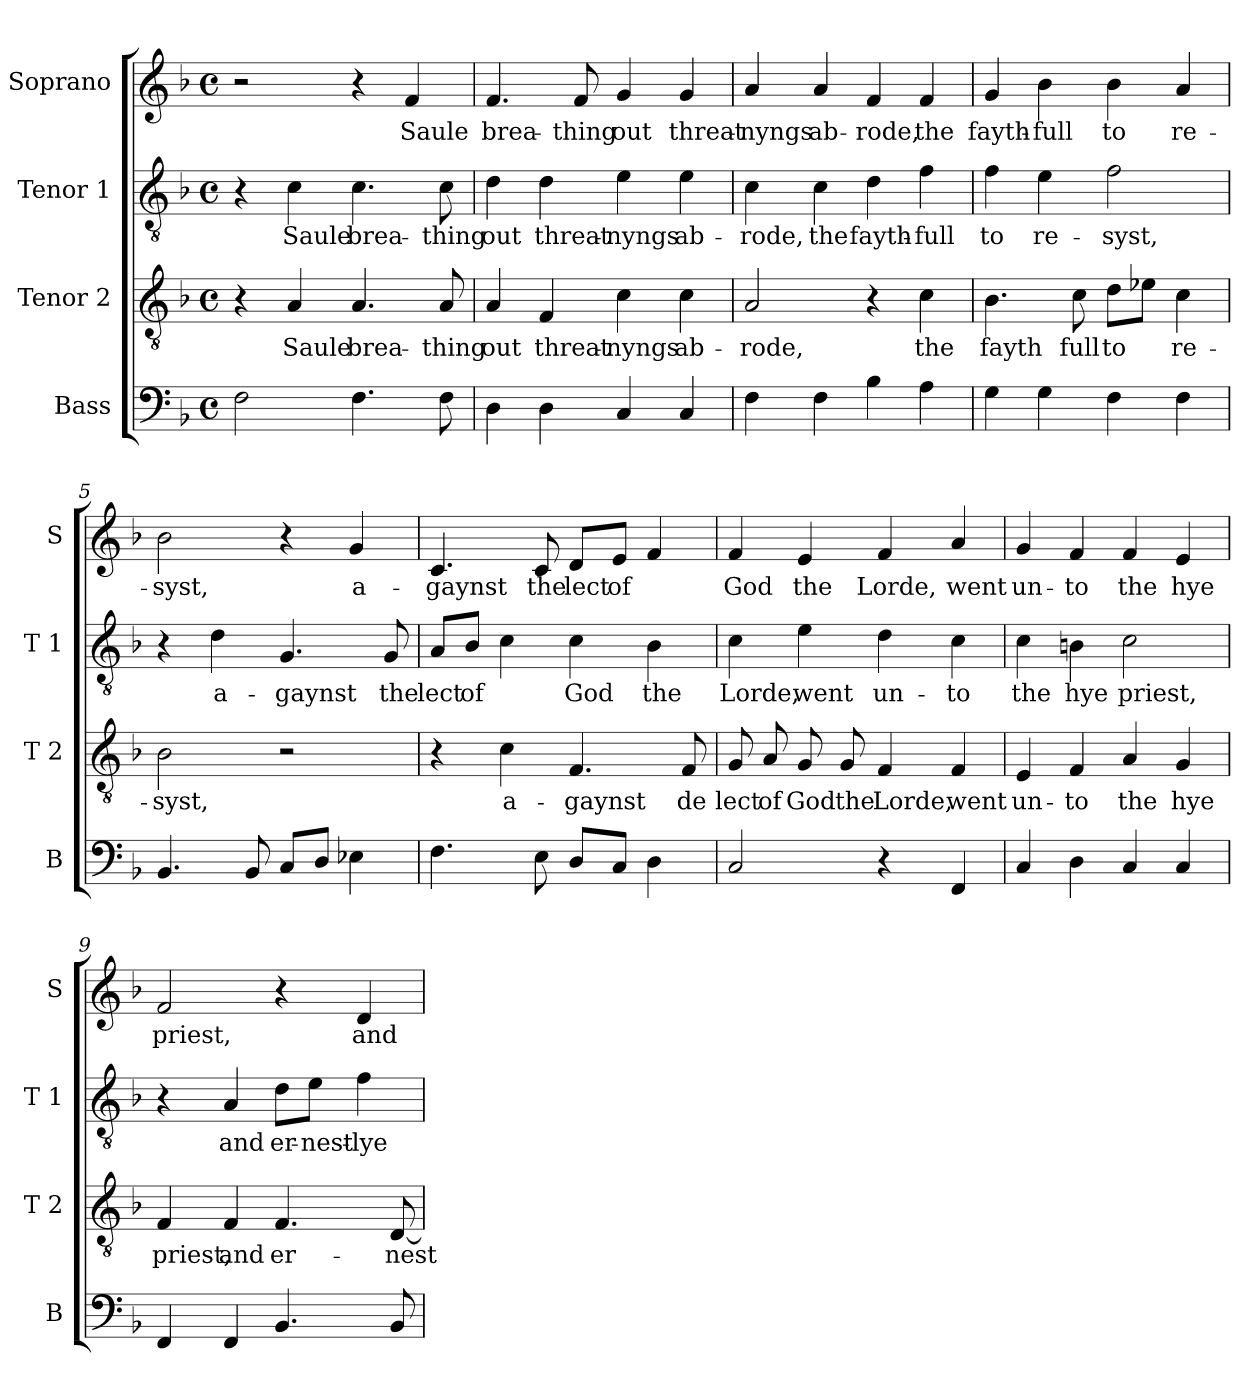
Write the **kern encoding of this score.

**kern	**kern	**text	**kern	**text	**kern	**text
*part4	*part3	*part3	*part2	*part2	*part1	*part1
*staff4	*staff3	*staff3	*staff2	*staff2	*staff1	*staff1
*I"Bass	*I"Tenor 2	*	*I"Tenor 1	*	*I"Soprano	*
*I'B	*I'T 2	*	*I'T 1	*	*I'S	*
*clefF4	*clefGv2	*	*clefGv2	*	*clefG2	*
*k[b-]	*k[b-]	*	*k[b-]	*	*k[b-]	*
*F:	*F:	*	*F:	*	*F:	*
*M4/4	*M4/4	*	*M4/4	*	*M4/4	*
*met(c)	*met(c)	*	*met(c)	*	*met(c)	*
=1	=1	=1	=1	=1	=1	=1
2F\	4r	.	4r	.	2r	.
!	!	!LO:LY:b	!	!LO:LY:b	!	!
.	4A/	Saule	4c\	Saule	.	.
!	!	!LO:LY:b	!	!LO:LY:b	!	!
4.F\	4.A/	brea-	4.c\	brea-	4r	.
!	!	!	!	!	!	!LO:LY:b
.	.	.	.	.	4f/	Saule
!	!	!LO:LY:b	!	!LO:LY:b	!	!
8F\	8A/	-thing	8c\	-thing	.	.
=2	=2	=2	=2	=2	=2	=2
!	!	!LO:LY:b	!	!LO:LY:b	!	!LO:LY:b
4D\	4A/	out	4d\	out	4.f/	brea-
!	!	!LO:LY:b	!	!LO:LY:b	!	!
4D\	4F/	threat-	4d\	threat-	.	.
!	!	!	!	!	!	!LO:LY:b
.	.	.	.	.	8f/	-thing
!	!	!LO:LY:b	!	!LO:LY:b	!	!LO:LY:b
4C/	4c\	-nyngs	4e\	-nyngs	4g/	out
!	!	!LO:LY:b	!	!LO:LY:b	!	!LO:LY:b
4C/	4c\	ab-	4e\	ab-	4g/	threat-
=3	=3	=3	=3	=3	=3	=3
!	!	!LO:LY:b	!	!LO:LY:b	!	!LO:LY:b
4F\	2A/	-rode,	4c\	-rode,	4a/	-nyngs
!	!	!	!	!LO:LY:b	!	!LO:LY:b
4F\	.	.	4c\	the	4a/	ab-
!	!	!	!	!LO:LY:b	!	!LO:LY:b
4B-\	4r	.	4d\	fayth-	4f/	-rode,
!	!	!LO:LY:b	!	!LO:LY:b	!	!LO:LY:b
4A\	4c\	the	4f\	-full	4f/	the
!!LO:LB:g=z
=4	=4	=4	=4	=4	=4	=4
!	!	!LO:LY:b	!	!LO:LY:b	!	!LO:LY:b
4G\	4.B-\	fayth	4f\	to	4g/	fayth-
!	!	!	!	!LO:LY:b	!	!LO:LY:b
4G\	.	.	4e\	re-	4b-\	-full
!	!	!LO:LY:b	!	!	!	!
.	8c\	full	.	.	.	.
!	!	!LO:LY:b	!	!LO:LY:b	!	!LO:LY:b
4F\	8d\L	to	2f\	-syst,	4b-\	to
.	8e-X\J	.	.	.	.	.
!	!	!LO:LY:b	!	!	!	!LO:LY:b
4F\	4c\	re-	.	.	4a/	re-
=5	=5	=5	=5	=5	=5	=5
!	!	!LO:LY:b	!	!	!	!LO:LY:b
4.BB-/	2B-\	-syst,	4r	.	2b-\	-syst,
!	!	!	!	!LO:LY:b	!	!
.	.	.	4d\	a-	.	.
8BB-/	.	.	.	.	.	.
!	!	!	!	!LO:LY:b	!	!
8C/L	2r	.	4.G/	-gaynst	4r	.
8D/J	.	.	.	.	.	.
!	!	!	!	!	!	!LO:LY:b
4E-X\	.	.	.	.	4g/	a-
!	!	!	!	!LO:LY:b	!	!
.	.	.	8G/	the	.	.
=6	=6	=6	=6	=6	=6	=6
!	!	!	!	!LO:LY:b	!	!LO:LY:b
4.F\	4r	.	8A/L	lect	4.c/	-gaynst
!	!	!	!	!LO:LY:b	!	!
.	.	.	8B-/J	of	.	.
!	!	!LO:LY:b	!	!	!	!
.	4c\	a-	4c\	.	.	.
!	!	!	!	!	!	!LO:LY:b
8E\	.	.	.	.	8c/	the
!	!	!LO:LY:b	!	!LO:LY:b	!	!LO:LY:b
8D/L	4.F/	-gaynst	4c\	God	8d/L	lect
!	!	!	!	!	!	!LO:LY:b
8C/J	.	.	.	.	8e/J	of
!	!	!	!	!LO:LY:b	!	!
4D\	.	.	4B-\	the	4f/	.
!	!	!LO:LY:b	!	!	!	!
.	8F/	de	.	.	.	.
=7	=7	=7	=7	=7	=7	=7
!	!	!LO:LY:b	!	!LO:LY:b	!	!LO:LY:b
2C/	8G/	lect	4c\	Lorde,	4f/	God
!	!	!LO:LY:b	!	!	!	!
.	8A/	of	.	.	.	.
!	!	!LO:LY:b	!	!LO:LY:b	!	!LO:LY:b
.	8G/	God	4e\	went	4e/	the
!	!	!LO:LY:b	!	!	!	!
.	8G/	the	.	.	.	.
!	!	!LO:LY:b	!	!LO:LY:b	!	!LO:LY:b
4r	4F/	Lorde,	4d\	un-	4f/	Lorde,
!	!	!LO:LY:b	!	!LO:LY:b	!	!LO:LY:b
4FF/	4F/	went	4c\	-to	4a/	went
!!LO:LB:g=z
=8	=8	=8	=8	=8	=8	=8
!	!	!LO:LY:b	!	!LO:LY:b	!	!LO:LY:b
4C/	4E/	un-	4c\	the	4g/	un-
!	!	!LO:LY:b	!	!LO:LY:b	!	!LO:LY:b
4D\	4F/	-to	4Bn\	hye	4f/	-to
!	!	!LO:LY:b	!	!LO:LY:b	!	!LO:LY:b
4C/	4A/	the	2c\	priest,	4f/	the
!	!	!LO:LY:b	!	!	!	!LO:LY:b
4C/	4G/	hye	.	.	4e/	hye
=9	=9	=9	=9	=9	=9	=9
!	!	!LO:LY:b	!	!	!	!LO:LY:b
4FF/	4F/	priest,	4r	.	2f/	priest,
!	!	!LO:LY:b	!	!LO:LY:b	!	!
4FF/	4F/	and	4A/	and	.	.
!	!	!LO:LY:b	!	!LO:LY:b	!	!
4.BB-/	4.F/	er-	8d\L	er-	4r	.
!	!	!	!	!LO:LY:b	!	!
.	.	.	8e\J	-nest-	.	.
!	!	!	!	!LO:LY:b	!	!LO:LY:b
.	.	.	4f\	-lye	4d/	and
!	!	!LO:LY:b	!	!	!	!
8BB-/	[8D/	-nest-	.	.	.	.
=	=	=	=	=	=	=
*-	*-	*-	*-	*-	*-	*-
